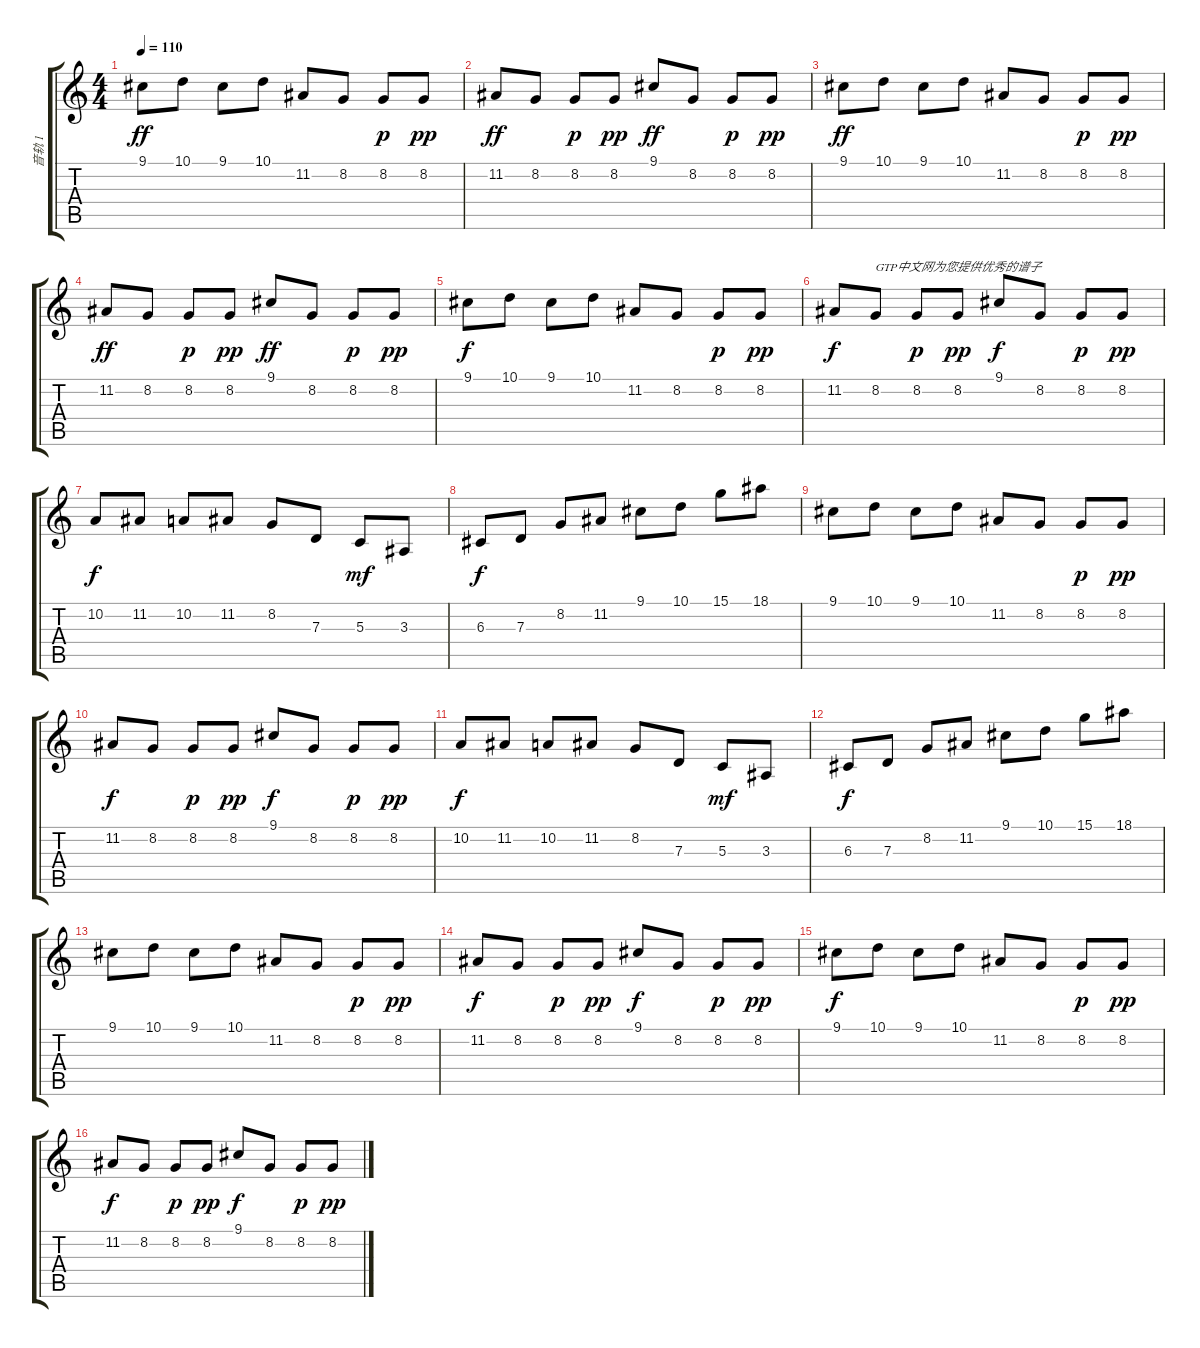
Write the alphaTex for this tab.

\track ("音轨 1" "音轨 1") {instrument orchestralharp}
\staff {score tabs}
\tuning (E4 B3 G3 D3 A2 E2) {hide}
\ts (4 4)
\tempo 110
\clef g2
\ks c
9.1.8{dy ff instrument orchestralharp} 10.1.8 9.1.8 10.1.8 11.2.8 8.2.8 8.2.8{dy p} 8.2.8{dy pp} |
11.2.8{dy ff} 8.2.8 8.2.8{dy p} 8.2.8{dy pp} 9.1.8{dy ff} 8.2.8 8.2.8{dy p} 8.2.8{dy pp} |
9.1.8{dy ff} 10.1.8 9.1.8 10.1.8 11.2.8 8.2.8 8.2.8{dy p} 8.2.8{dy pp} |
11.2.8{dy ff} 8.2.8 8.2.8{dy p} 8.2.8{dy pp} 9.1.8{dy ff} 8.2.8 8.2.8{dy p} 8.2.8{dy pp} |
9.1.8{dy f} 10.1.8 9.1.8 10.1.8 11.2.8 8.2.8 8.2.8{dy p} 8.2.8{dy pp} |
11.2.8{dy f} 8.2.8{txt "GTP中文网为您提供优秀的谱子"} 8.2.8{dy p} 8.2.8{dy pp} 9.1.8{dy f} 8.2.8 8.2.8{dy p} 8.2.8{dy pp} |
10.2.8{dy f} 11.2.8 10.2.8 11.2.8 8.2.8 7.3.8 5.3.8{dy mf} 3.3.8 |
6.3.8{dy f} 7.3.8 8.2.8 11.2.8 9.1.8 10.1.8 15.1.8 18.1.8 |
9.1.8 10.1.8 9.1.8 10.1.8 11.2.8 8.2.8 8.2.8{dy p} 8.2.8{dy pp} |
11.2.8{dy f} 8.2.8 8.2.8{dy p} 8.2.8{dy pp} 9.1.8{dy f} 8.2.8 8.2.8{dy p} 8.2.8{dy pp} |
10.2.8{dy f} 11.2.8 10.2.8 11.2.8 8.2.8 7.3.8 5.3.8{dy mf} 3.3.8 |
6.3.8{dy f} 7.3.8 8.2.8 11.2.8 9.1.8 10.1.8 15.1.8 18.1.8 |
9.1.8 10.1.8 9.1.8 10.1.8 11.2.8 8.2.8 8.2.8{dy p} 8.2.8{dy pp} |
11.2.8{dy f} 8.2.8 8.2.8{dy p} 8.2.8{dy pp} 9.1.8{dy f} 8.2.8 8.2.8{dy p} 8.2.8{dy pp} |
9.1.8{dy f} 10.1.8 9.1.8 10.1.8 11.2.8 8.2.8 8.2.8{dy p} 8.2.8{dy pp} |
11.2.8{dy f} 8.2.8 8.2.8{dy p} 8.2.8{dy pp} 9.1.8{dy f} 8.2.8 8.2.8{dy p} 8.2.8{dy pp}
